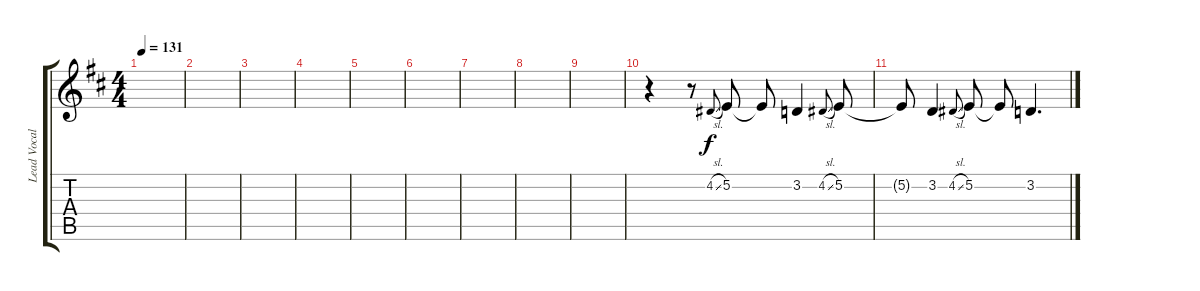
\track ("Lead Vocals" "Lead Vocal") {instrument clarinet}
\staff {score tabs}
\tuning (E4 B3 G3 D3 A2 E2) {hide}
\ts (4 4)
\tempo 131
\clef g2
\ks d
|
|
|
|
|
|
|
|
|
r.4 r.8 4.2{sl}.8{gr onbeat} 5.2.8{volume 9} 5.2{t}.8 3.2.4 4.2{sl}.8{gr onbeat} 5.2.8 |
5.2{t}.8 3.2.4 4.2{sl}.8{gr onbeat} 5.2.8 5.2{t}.8 3.2.4{d}
